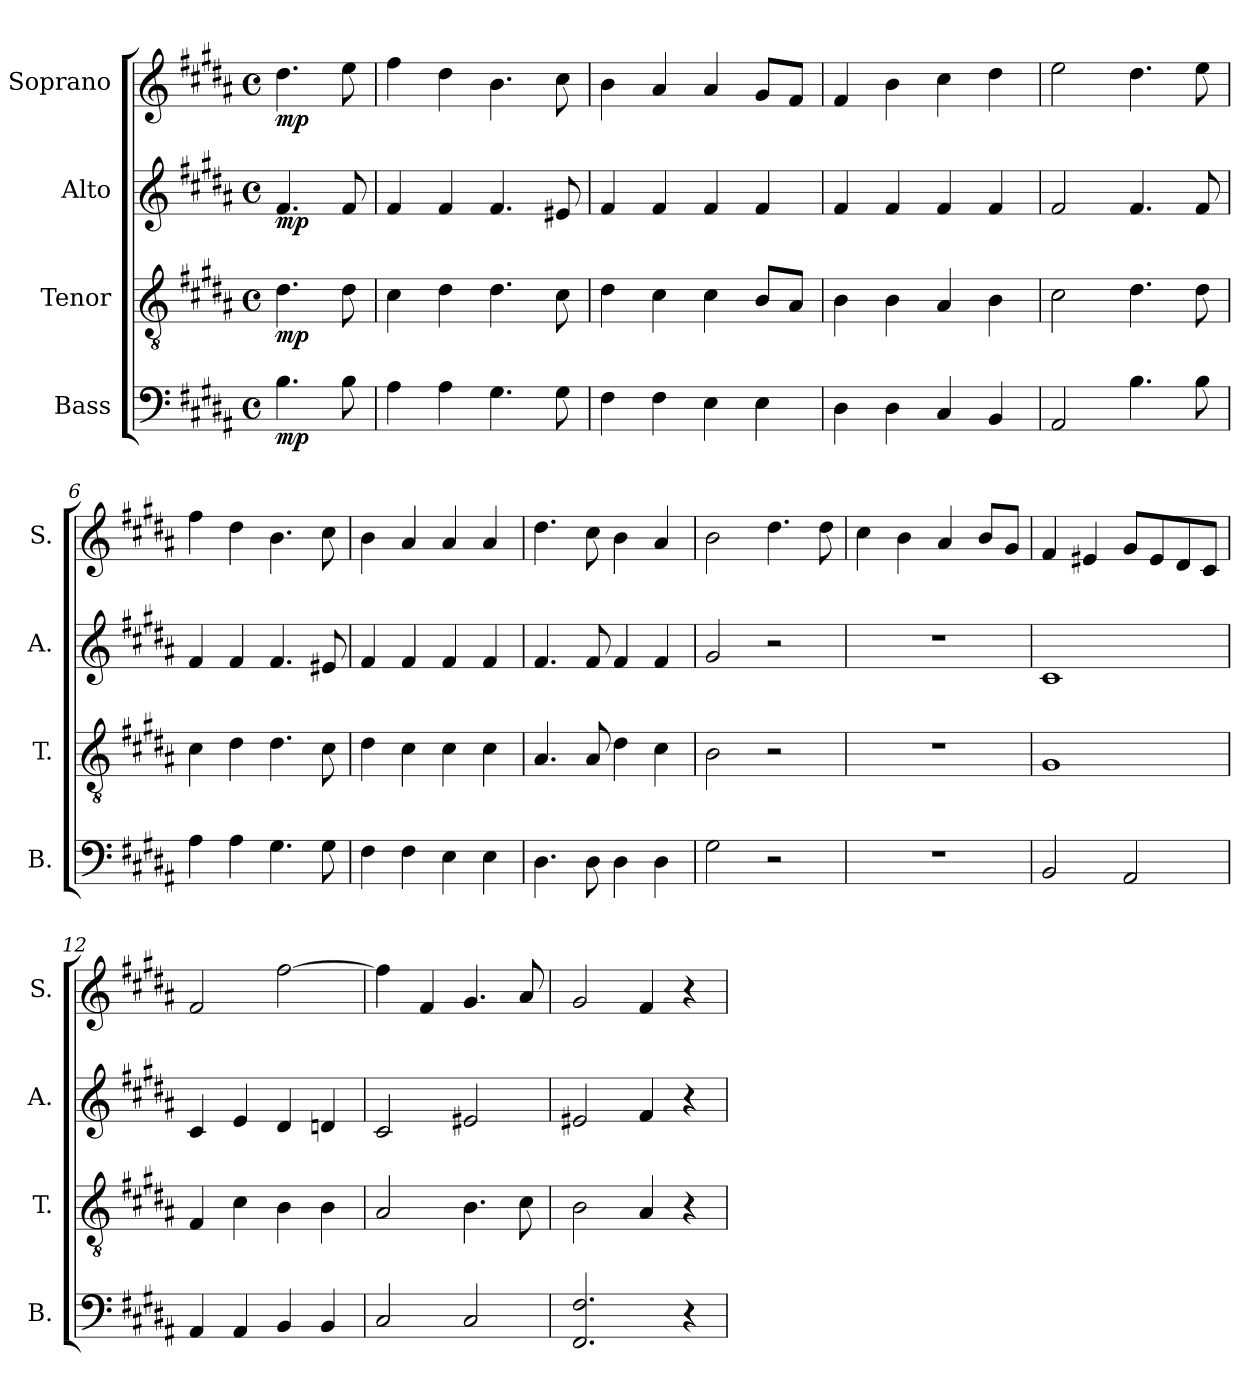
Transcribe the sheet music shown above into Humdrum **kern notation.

**kern	**dynam	**kern	**dynam	**kern	**dynam	**kern	**dynam
*part4	*part4	*part3	*part3	*part2	*part2	*part1	*part1
*staff4	*staff4	*staff3	*staff3	*staff2	*staff2	*staff1	*staff1
*I"Bass	*	*I"Tenor	*	*I"Alto	*	*I"Soprano	*
*I'B.	*	*I'T.	*	*I'A.	*	*I'S.	*
!!LO:PB:g=z
*clefF4	*	*clefGv2	*	*clefG2	*	*clefG2	*
*	*	*ITrd7c12	*	*	*	*	*
*k[f#c#g#d#a#]	*	*k[f#c#g#d#a#]	*	*k[f#c#g#d#a#]	*	*k[f#c#g#d#a#]	*
*B:	*	*B:	*	*B:	*	*B:	*
*M4/4	*	*M4/4	*	*M4/4	*	*M4/4	*
*met(c)	*	*met(c)	*	*met(c)	*	*met(c)	*
*MM85	*	*MM85	*	*MM85	*	*MM85	*
=1	=1	=1	=1	=1	=1	=1	=1
4.Bi\	mp	4.D#i\	mp	4.f#i/	mp	4.dd#i\	mp
8Bi\	.	8D#i\	.	8f#i/	.	8eei\	.
=2	=2	=2	=2	=2	=2	=2	=2
4A#i\	.	4C#i\	.	4f#i/	.	4ff#i\	.
4A#i\	.	4D#i\	.	4f#i/	.	4dd#i\	.
4.G#i\	.	4.D#i\	.	4.f#i/	.	4.bi\	.
8G#i\	.	8C#i\	.	8e#Xi/	.	8cc#i\	.
=3	=3	=3	=3	=3	=3	=3	=3
4F#i\	.	4D#i\	.	4f#i/	.	4bi\	.
4F#i\	.	4C#i\	.	4f#i/	.	4a#i/	.
4Ei\	.	4C#i\	.	4f#i/	.	4a#i/	.
4Ei\	.	8BBi/L	.	4f#i/	.	8g#i/L	.
.	.	8AA#i/J	.	.	.	8f#i/J	.
=4	=4	=4	=4	=4	=4	=4	=4
4D#i\	.	4BBi\	.	4f#i/	.	4f#i/	.
4D#i\	.	4BBi\	.	4f#i/	.	4bi\	.
4C#i/	.	4AA#i/	.	4f#i/	.	4cc#i\	.
4BBi/	.	4BBi\	.	4f#i/	.	4dd#i\	.
=5	=5	=5	=5	=5	=5	=5	=5
2AA#i/	.	2C#i\	.	2f#i/	.	2eei\	.
4.Bi\	.	4.D#i\	.	4.f#i/	.	4.dd#i\	.
8Bi\	.	8D#i\	.	8f#i/	.	8eei\	.
=6	=6	=6	=6	=6	=6	=6	=6
4A#i\	.	4C#i\	.	4f#i/	.	4ff#i\	.
4A#i\	.	4D#i\	.	4f#i/	.	4dd#i\	.
4.G#i\	.	4.D#i\	.	4.f#i/	.	4.bi\	.
8G#i\	.	8C#i\	.	8e#Xi/	.	8cc#i\	.
=7	=7	=7	=7	=7	=7	=7	=7
4F#i\	.	4D#i\	.	4f#i/	.	4bi\	.
4F#i\	.	4C#i\	.	4f#i/	.	4a#i/	.
4Ei\	.	4C#i\	.	4f#i/	.	4a#i/	.
4Ei\	.	4C#i\	.	4f#i/	.	4a#i/	.
!!LO:LB:g=z
=8	=8	=8	=8	=8	=8	=8	=8
4.D#i\	.	4.AA#i/	.	4.f#i/	.	4.dd#i\	.
8D#i\	.	8AA#i/	.	8f#i/	.	8cc#i\	.
4D#i\	.	4D#i\	.	4f#i/	.	4bi\	.
4D#i\	.	4C#i\	.	4f#i/	.	4a#i/	.
=9	=9	=9	=9	=9	=9	=9	=9
2G#i\	.	2BBi\	.	2g#i/	.	2bi\	.
2r	.	2r	.	2r	.	4.dd#i\	.
.	.	.	.	.	.	8dd#i\	.
=10	=10	=10	=10	=10	=10	=10	=10
1r	.	1r	.	1r	.	4cc#i\	.
.	.	.	.	.	.	4bi\	.
.	.	.	.	.	.	4a#i/	.
.	.	.	.	.	.	8bi/L	.
.	.	.	.	.	.	8g#i/J	.
=11	=11	=11	=11	=11	=11	=11	=11
2BBi/	.	1GG#i	.	1c#i	.	4f#i/	.
.	.	.	.	.	.	4e#Xi/	.
2AA#i/	.	.	.	.	.	8g#i/L	.
.	.	.	.	.	.	8e#i/	.
.	.	.	.	.	.	8d#i/	.
.	.	.	.	.	.	8c#i/J	.
=12	=12	=12	=12	=12	=12	=12	=12
4AA#i/	.	4FF#i/	.	4c#i/	.	2f#i/	.
4AA#i/	.	4C#i\	.	4ei/	.	.	.
4BBi/	.	4BBi\	.	4d#i/	.	[>2ff#i\	.
4BBi/	.	4BBi\	.	4dni/	.	.	.
=13	=13	=13	=13	=13	=13	=13	=13
2C#i/	.	2AA#i/	.	2c#i/	.	4ff#i\]	.
.	.	.	.	.	.	4f#i/	.
2C#i/	.	4.BBi\	.	2e#Xi/	.	4.g#i/	.
.	.	8C#i\	.	.	.	8a#i/	.
=14	=14	=14	=14	=14	=14	=14	=14
2.FF#i/ 2.F#i	.	2BBi\	.	2e#Xi/	.	2g#i/	.
.	.	4AA#i/	.	4f#i/	.	4f#i/	.
4r	.	4r	.	4r	.	4r	.
=	=	=	=	=	=	=	=
*-	*-	*-	*-	*-	*-	*-	*-
